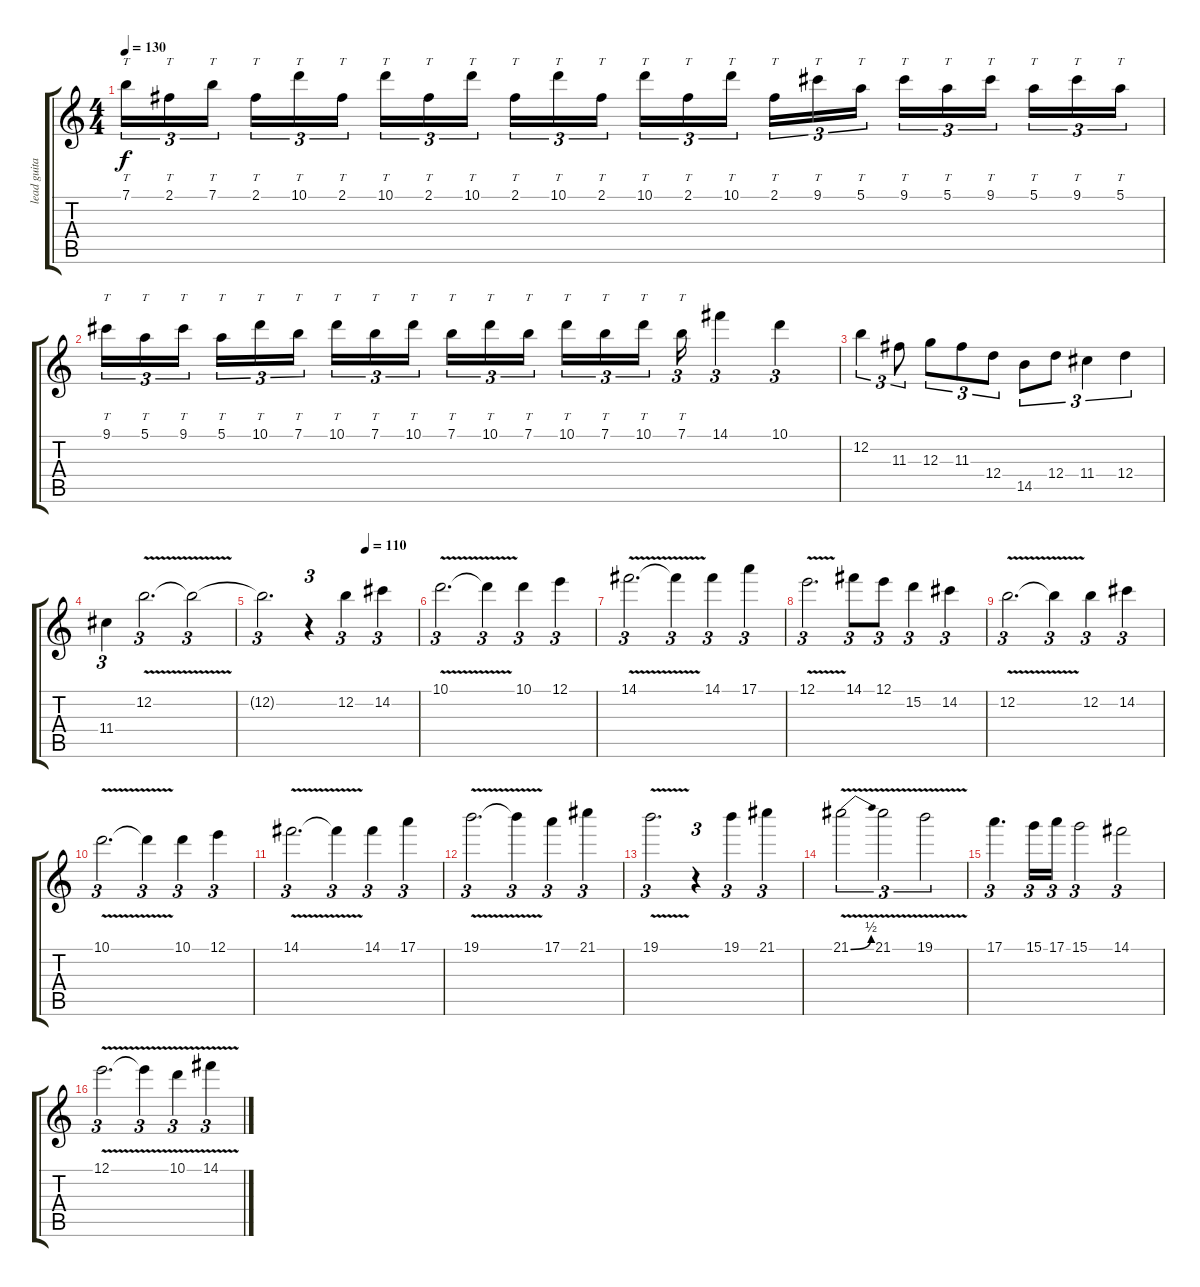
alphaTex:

\track ("lead guitar" "lead guita") {instrument overdrivenguitar}
\staff {score tabs}
\tuning (E4 B3 G3 D3 A2 E2) {hide}
\ts (4 4)
\tempo 130
\clef g2
\ks c
7.1.16{tt tu (3 2) dy f} 2.1.16{tt tu (3 2)} 7.1.16{tt tu (3 2) beam splitsecondary} 2.1.16{tt tu (3 2)} 10.1.16{tt tu (3 2)} 2.1.16{tt tu (3 2)} 10.1.16{tt tu (3 2)} 2.1.16{tt tu (3 2)} 10.1.16{tt tu (3 2) beam splitsecondary} 2.1.16{tt tu (3 2)} 10.1.16{tt tu (3 2)} 2.1.16{tt tu (3 2)} 10.1.16{tt tu (3 2)} 2.1.16{tt tu (3 2)} 10.1.16{tt tu (3 2) beam splitsecondary} 2.1.16{tt tu (3 2)} 9.1.16{tt tu (3 2)} 5.1.16{tt tu (3 2)} 9.1.16{tt tu (3 2)} 5.1.16{tt tu (3 2)} 9.1.16{tt tu (3 2) beam splitsecondary} 5.1.16{tt tu (3 2)} 9.1.16{tt tu (3 2)} 5.1.16{tt tu (3 2)} |
9.1.16{tt tu (3 2)} 5.1.16{tt tu (3 2)} 9.1.16{tt tu (3 2) beam splitsecondary} 5.1.16{tt tu (3 2)} 10.1.16{tt tu (3 2)} 7.1.16{tt tu (3 2)} 10.1.16{tt tu (3 2)} 7.1.16{tt tu (3 2)} 10.1.16{tt tu (3 2) beam splitsecondary} 7.1.16{tt tu (3 2)} 10.1.16{tt tu (3 2)} 7.1.16{tt tu (3 2)} 10.1.16{tt tu (3 2)} 7.1.16{tt tu (3 2)} 10.1.16{tt tu (3 2) beam splitsecondary} 7.1.16{tt tu (3 2)} 14.1.4{tu (3 2)} 10.1.4{tu (3 2)} |
12.2.4{tu (3 2)} 11.3.8{tu (3 2)} 12.3.8{tu (3 2)} 11.3.8{tu (3 2)} 12.4.8{tu (3 2)} 14.5.8{tu (3 2)} 12.4.8{tu (3 2)} 11.4.4{tu (3 2)} 12.4.4{tu (3 2)} |
11.4.4{tu (3 2)} 12.2{v}.2{d tu (3 2)} 12.2{t}.2{tu (3 2)} |
\tempo (110 0.6666666666666666)
12.2{t}.2{d tu (3 2)} r.4{tu (3 2)} 12.2.4{tu (3 2)} 14.2.4{tu (3 2)} |
10.1{v}.2{d tu (3 2)} 10.1{t}.4{tu (3 2)} 10.1.4{tu (3 2)} 12.1.4{tu (3 2)} |
14.1{v}.2{d tu (3 2)} 14.1{t}.4{tu (3 2)} 14.1.4{tu (3 2)} 17.1.4{tu (3 2)} |
12.1{v}.2{d tu (3 2)} 14.1.8{tu (3 2)} 12.1.8{tu (3 2)} 15.2.4{tu (3 2)} 14.2.4{tu (3 2)} |
12.2{v}.2{d tu (3 2)} 12.2{t}.4{tu (3 2)} 12.2.4{tu (3 2)} 14.2.4{tu (3 2)} |
10.1{v}.2{d tu (3 2)} 10.1{t}.4{tu (3 2)} 10.1.4{tu (3 2)} 12.1.4{tu (3 2)} |
14.1{v}.2{d tu (3 2)} 14.1{t}.4{tu (3 2)} 14.1.4{tu (3 2)} 17.1.4{tu (3 2)} |
19.1{v}.2{d tu (3 2)} 19.1{t}.4{tu (3 2)} 17.1.4{tu (3 2)} 21.1.4{tu (3 2)} |
19.1{v}.2{d tu (3 2)} r.4{tu (3 2)} 19.1.4{tu (3 2)} 21.1.4{tu (3 2)} |
21.1{be (bend 0 0 60 2) v}.2{tu (3 2)} 21.1{v}.2{tu (3 2)} 19.1{v}.2{tu (3 2)} |
17.1.4{d tu (3 2)} 15.1.16{tu (3 2)} 17.1.16{tu (3 2)} 15.1.2{tu (3 2)} 14.1.2{tu (3 2)} |
12.1{v}.2{d tu (3 2)} 12.1{t}.4{tu (3 2)} 10.1{v}.4{tu (3 2)} 14.1{v}.4{tu (3 2)}
